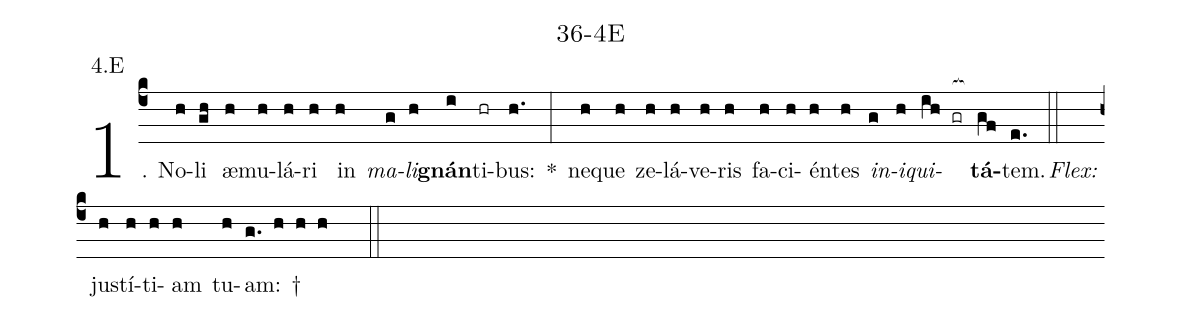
name: 36-4E;
annotation: 4.E;
%%
(c4)1. No(h)li(gh) æ(h)mu(h)lá(h)ri(h) in(h) <i>ma</i>(g)<i>li</i>(h)<b>gnán</b>(i)ti(hr)bus:(h.) *(:) ne(h)que(h) ze(h)lá(h)ve(h)ris(h) fa(h)ci(h)én(h)tes(h) <i>in</i>(g)<i>i</i>(h)<i>qui</i>(ih gr[ocb:1{])<b>tá</b>(gf[ocb:0}])tem.(e.) (::)
<i>Flex:</i>()  jus(h)tí(h)ti(h)am(h) tu(h)am: †(g. h h h  ::)
